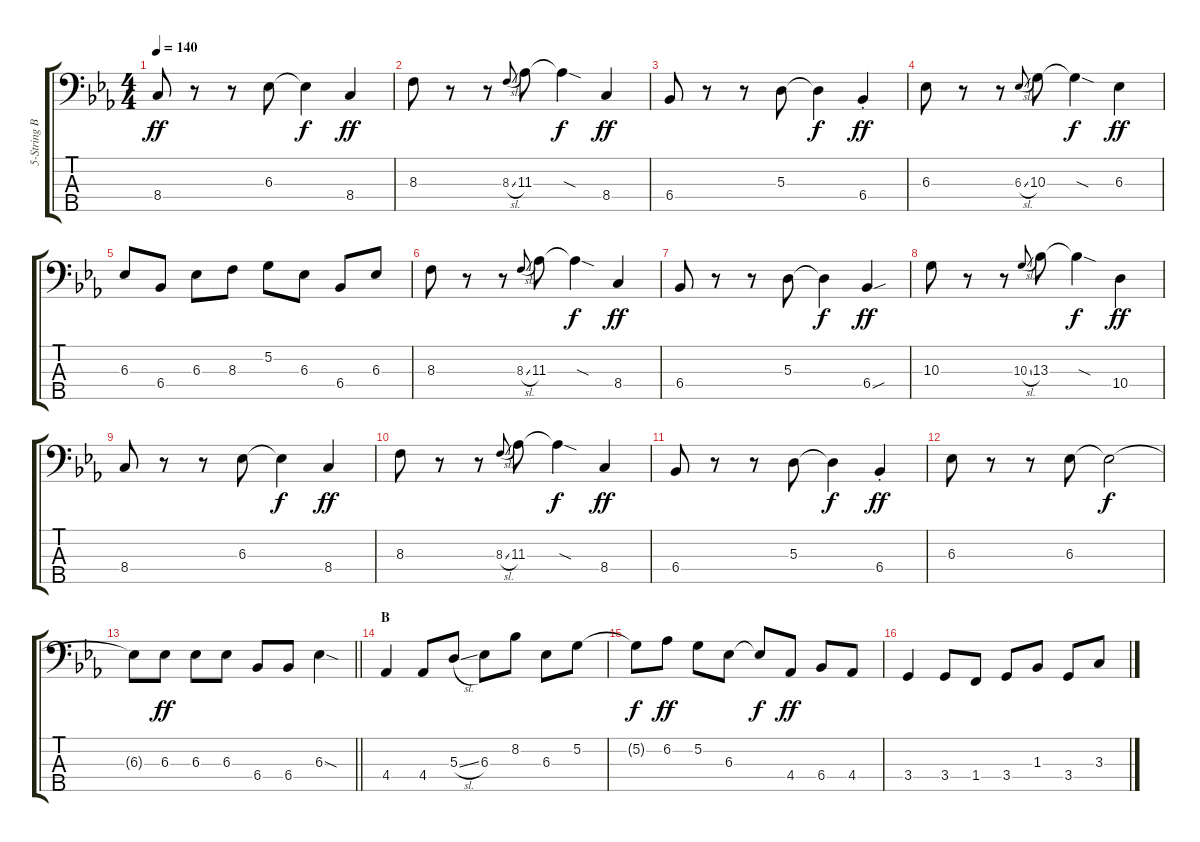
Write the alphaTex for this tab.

\track ("5-String Bass" "5-String B") {instrument electricbasspick}
\staff {score tabs}
\tuning (G2 D2 A1 E1 B0) {hide}
\ts (4 4)
\tempo 140
\clef f4
\ks eb
8.4.8{dy ff} r.8 r.8 6.3.8 6.3{t}.4{dy f} 8.4.4{dy ff} |
8.3.8 r.8 r.8 8.3{sl}.8{gr onbeat} 11.3.8 11.3{sod t}.4{dy f} 8.4.4{dy ff} |
6.4.8 r.8 r.8 5.3.8 5.3{t}.4{dy f} 6.4{st}.4{dy ff} |
6.3.8 r.8 r.8 6.3{sl}.8{gr onbeat} 10.3.8 10.3{sod t}.4{dy f} 6.3.4{dy ff} |
6.3.8 6.4.8 6.3.8 8.3.8 5.2.8 6.3.8 6.4.8 6.3.8 |
8.3.8 r.8 r.8 8.3{sl}.8{gr onbeat} 11.3.8 11.3{sod t}.4{dy f} 8.4.4{dy ff} |
6.4.8 r.8 r.8 5.3.8 5.3{t}.4{dy f} 6.4{sou}.4{dy ff} |
10.3.8 r.8 r.8 10.3{sl}.8{gr onbeat} 13.3.8 13.3{sod t}.4{dy f} 10.4.4{dy ff} |
8.4.8 r.8 r.8 6.3.8 6.3{t}.4{dy f} 8.4.4{dy ff} |
8.3.8 r.8 r.8 8.3{sl}.8{gr onbeat} 11.3.8 11.3{sod t}.4{dy f} 8.4.4{dy ff} |
6.4.8 r.8 r.8 5.3.8 5.3{t}.4{dy f} 6.4{st}.4{dy ff} |
6.3.8 r.8 r.8 6.3.8 6.3{t}.2{dy f} |
\barLineRight lightlight
6.3{t}.8 6.3.8{dy ff} 6.3.8 6.3.8 6.4.8 6.4.8 6.3{sod}.4 |
\section ("" "B")
4.4.4 4.4.8 5.3{sl}.8 6.3.8 8.2.8 6.3.8 5.2.8 |
5.2{t}.8{dy f} 6.2.8{dy ff} 5.2.8 6.3.8 6.3{t}.8{dy f} 4.4.8{dy ff} 6.4.8 4.4.8 |
3.4.4 3.4.8 1.4.8 3.4.8 1.3.8 3.4.8 3.3.8
